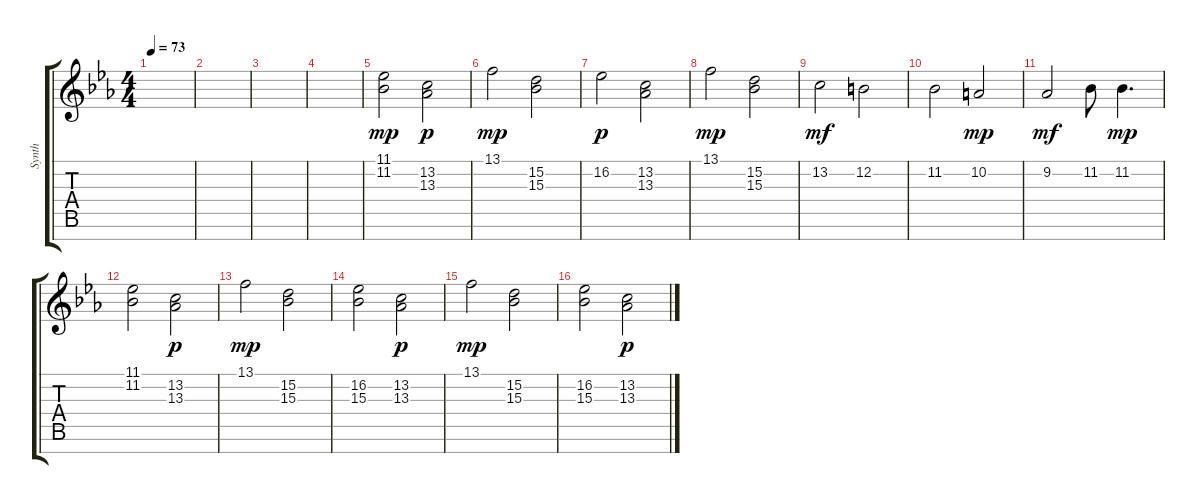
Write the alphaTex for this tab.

\track ("Synth" "Synth") {instrument stringensemble2}
\staff {score tabs}
\tuning (E4 B3 G3 D3 A2 E2 B1) {hide}
\ts (4 4)
\tempo 73
\clef g2
\ks eb
|
|
|
|
(11.1 11.2).2{dy mp} (13.2 13.3).2{dy p} |
13.1.2{dy mp} (15.2 15.3).2 |
16.2.2{dy p} (13.2 13.3).2 |
13.1.2{dy mp} (15.2 15.3).2 |
13.2.2{dy mf} 12.2.2 |
11.2.2 10.2.2{dy mp} |
9.2.2{dy mf} 11.2.8 11.2.4{d dy mp} |
(11.1 11.2).2 (13.2 13.3).2{dy p} |
13.1.2{dy mp} (15.2 15.3).2 |
(16.2 15.3).2 (13.2 13.3).2{dy p} |
13.1.2{dy mp} (15.2 15.3).2 |
(16.2 15.3).2 (13.2 13.3).2{dy p}
